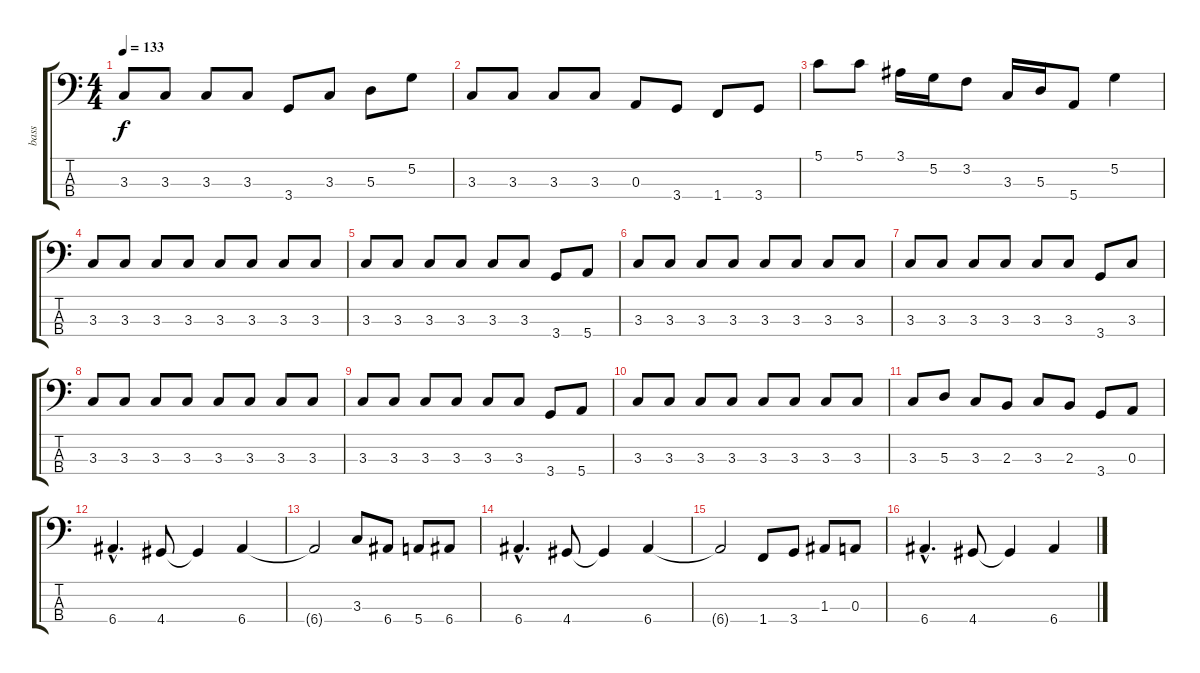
\track ("bass" "bass") {instrument electricbassfinger}
\staff {score tabs}
\tuning (G2 D2 A1 E1) {hide}
\ts (4 4)
\tempo 133
\clef f4
\ks c
3.3.8{dy f} 3.3.8 3.3.8 3.3.8 3.4.8 3.3.8 5.3.8 5.2.8 |
3.3.8 3.3.8 3.3.8 3.3.8 0.3.8 3.4.8 1.4.8 3.4.8 |
5.1.8 5.1.8 3.1.16 5.2.16 3.2.8 3.3.16 5.3.16 5.4.8 5.2.4 |
3.3.8 3.3.8 3.3.8 3.3.8 3.3.8 3.3.8 3.3.8 3.3.8 |
3.3.8 3.3.8 3.3.8 3.3.8 3.3.8 3.3.8 3.4.8 5.4.8 |
3.3.8 3.3.8 3.3.8 3.3.8 3.3.8 3.3.8 3.3.8 3.3.8 |
3.3.8 3.3.8 3.3.8 3.3.8 3.3.8 3.3.8 3.4.8 3.3.8 |
3.3.8 3.3.8 3.3.8 3.3.8 3.3.8 3.3.8 3.3.8 3.3.8 |
3.3.8 3.3.8 3.3.8 3.3.8 3.3.8 3.3.8 3.4.8 5.4.8 |
3.3.8 3.3.8 3.3.8 3.3.8 3.3.8 3.3.8 3.3.8 3.3.8 |
3.3.8 5.3.8 3.3.8 2.3.8 3.3.8 2.3.8 3.4.8 0.3.8 |
6.4{hac}.4{d} 4.4.8 4.4{t}.4 6.4.4 |
6.4{t}.2 3.3.8 6.4.8 5.4.8 6.4.8 |
6.4{hac}.4{d} 4.4.8 4.4{t}.4 6.4.4 |
6.4{t}.2 1.4.8 3.4.8 1.3.8 0.3.8 |
6.4{hac}.4{d} 4.4.8 4.4{t}.4 6.4.4
